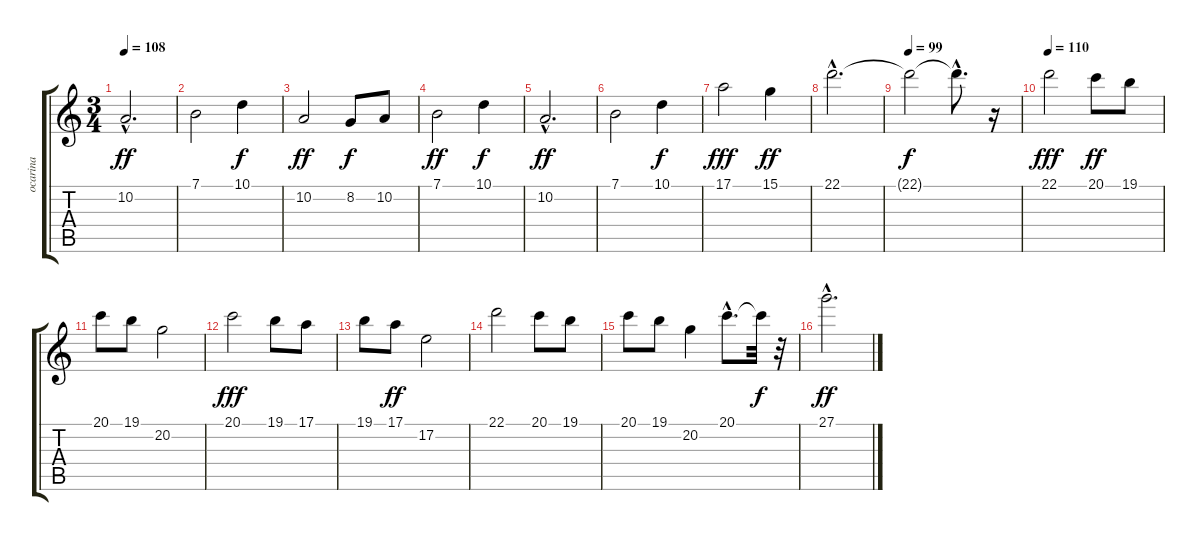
\track ("ocarina" "ocarina") {instrument ocarina}
\staff {score tabs}
\tuning (E4 B3 G3 D3 A2 E2) {hide}
\ts (3 4)
\tempo 108
\clef g2
\ks c
10.2{hac}.2{d dy ff} |
7.1.2 10.1.4{dy f} |
10.2.2{dy ff} 8.2.8{dy f} 10.2.8 |
7.1.2{dy ff} 10.1.4{dy f} |
10.2{hac}.2{d dy ff} |
7.1.2 10.1.4{dy f} |
17.1.2{dy fff} 15.1.4{dy ff} |
22.1{hac}.2{d} |
\tempo 99
22.1{t}.2{dy f} 22.1{hac t}.8{d} r.16 |
\tempo 110
22.1.2{dy fff} 20.1.8{dy ff} 19.1.8 |
20.1.8 19.1.8 20.2.2 |
20.1.2{dy fff} 19.1.8 17.1.8 |
19.1.8 17.1.8{dy ff} 17.2.2 |
22.1.2 20.1.8 19.1.8 |
20.1.8 19.1.8 20.2.4 20.1{hac}.8{d} 20.1{t}.32{dy f} r.32 |
27.1{hac}.2{d dy ff}
